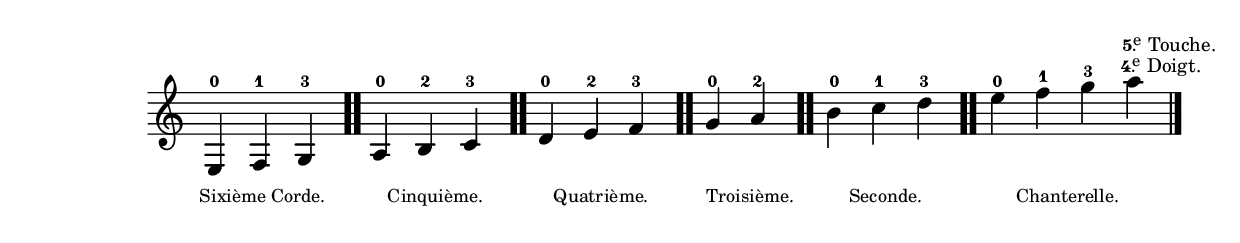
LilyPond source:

\version "2.24.3"
\language "english"

\layout {
  ragged-last = ##f
}

\relative {
  \time 3/4
  \omit Staff.TimeSignature
  e-0
  f-1
  _\markup \lower #6 \halign #-.15  \tiny "Sixième Corde."
  g-3
  \bar ".."
  a-0
  b-2
  _\markup \lower #6 \halign #-.35  \tiny "Cinquième."
  c-3
  \bar ".."
  d-0
  e-2
  _\markup \lower #6 \halign #-.35  \tiny "Quatrième."
  f-3
  \bar ".."
  \partial 2
  g-0
  _\markup \lower #6 \halign #-1 \tiny "Troisième."
  a-2
  \bar ".."
  b-0
  c-1
  _\markup \lower #6 \halign #-.35  \tiny "Seconde."
  d-3
  \bar ".."
  \partial 1
  e-0
  f-1
  _\markup \lower #6 \halign #-.6  \tiny "Chanterelle."
  g-3
  a
  \tweak self-alignment-X #.15
  \textEndMark \markup \column {
    \halign #-1.1 \line {
      \finger \concat { 5 \hspace #.2 \with-dimension #X #'(0 . 0) . \super e }
      \fontsize #-2 "Touche."
    }
    \halign #-1.06 \line {
      \finger \concat { 4 \hspace #.2 \with-dimension #X #'(0 . 0) . \super e }
      \fontsize #-2 "Doigt."
    }
  }
  \bar "|."
}
